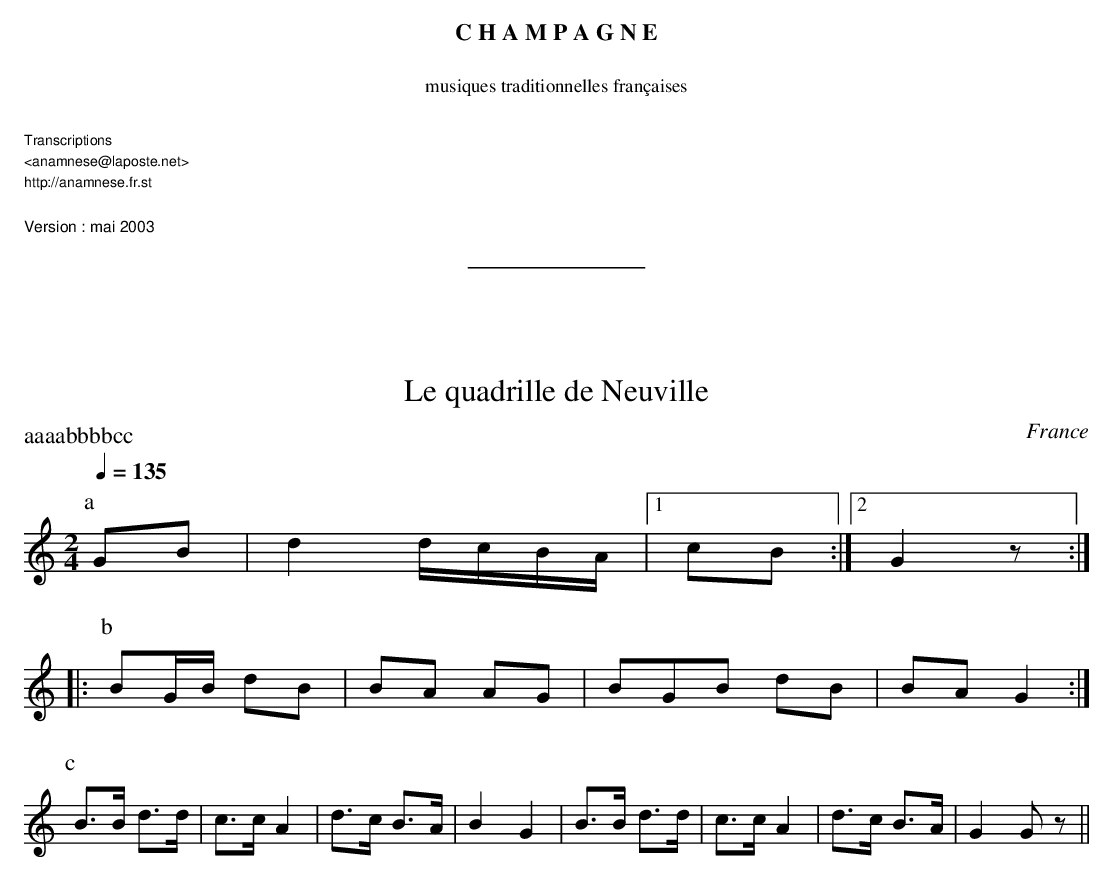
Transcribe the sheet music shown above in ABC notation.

X:1
T:Le quadrille de Neuville
O:France
P:aaaabbbbcc
M:2/4
L:1/8
Q:1/4=135
K:C
P:a
GB | d2 d/c/B/A/ |1 cB :|2 G2 z ::
P:b
BG/B/ dB | BA AG | BGB dB | BA G2 :|
P:c
B>B d>d | c>c A2 | d>c B>A | B2 G2 | B>B d>d | c>c A2 | d>c B>A | G2 G z ||
